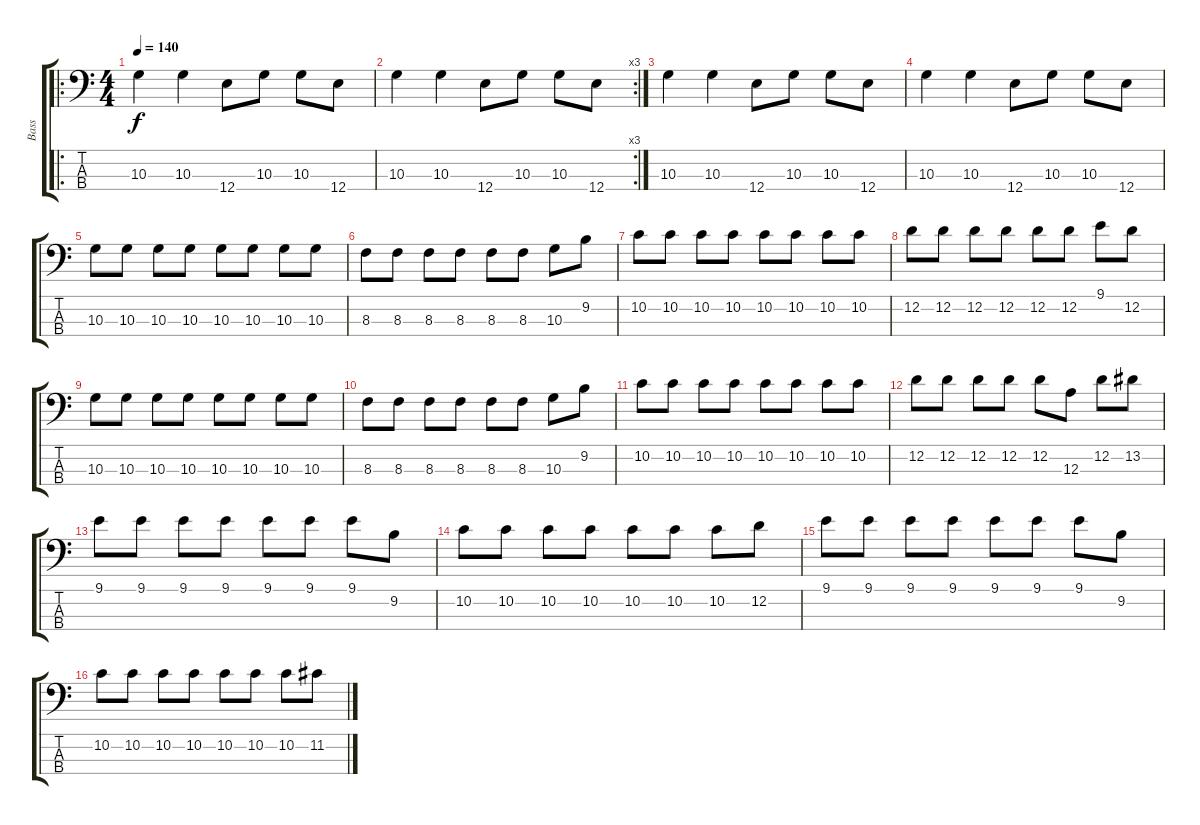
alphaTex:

\track ("Bass" "Bass") {instrument electricbasspick}
\staff {score tabs}
\tuning (G2 D2 A1 E1) {hide}
\ro
\ts (4 4)
\tempo 140
\clef f4
\ks c
10.3.4{dy f instrument electricbasspick} 10.3.4 12.4.8 10.3.8 10.3.8 12.4.8 |
\rc 3
10.3.4 10.3.4 12.4.8 10.3.8 10.3.8 12.4.8 |
10.3.4 10.3.4 12.4.8 10.3.8 10.3.8 12.4.8 |
10.3.4 10.3.4 12.4.8 10.3.8 10.3.8 12.4.8 |
10.3.8 10.3.8 10.3.8 10.3.8 10.3.8 10.3.8 10.3.8 10.3.8 |
8.3.8 8.3.8 8.3.8 8.3.8 8.3.8 8.3.8 10.3.8 9.2.8 |
10.2.8 10.2.8 10.2.8 10.2.8 10.2.8 10.2.8 10.2.8 10.2.8 |
12.2.8 12.2.8 12.2.8 12.2.8 12.2.8 12.2.8 9.1.8 12.2.8 |
10.3.8 10.3.8 10.3.8 10.3.8 10.3.8 10.3.8 10.3.8 10.3.8 |
8.3.8 8.3.8 8.3.8 8.3.8 8.3.8 8.3.8 10.3.8 9.2.8 |
10.2.8 10.2.8 10.2.8 10.2.8 10.2.8 10.2.8 10.2.8 10.2.8 |
12.2.8 12.2.8 12.2.8 12.2.8 12.2.8 12.3.8 12.2.8 13.2.8 |
9.1.8 9.1.8 9.1.8 9.1.8 9.1.8 9.1.8 9.1.8 9.2.8 |
10.2.8 10.2.8 10.2.8 10.2.8 10.2.8 10.2.8 10.2.8 12.2.8 |
9.1.8 9.1.8 9.1.8 9.1.8 9.1.8 9.1.8 9.1.8 9.2.8 |
10.2.8 10.2.8 10.2.8 10.2.8 10.2.8 10.2.8 10.2.8 11.2.8
